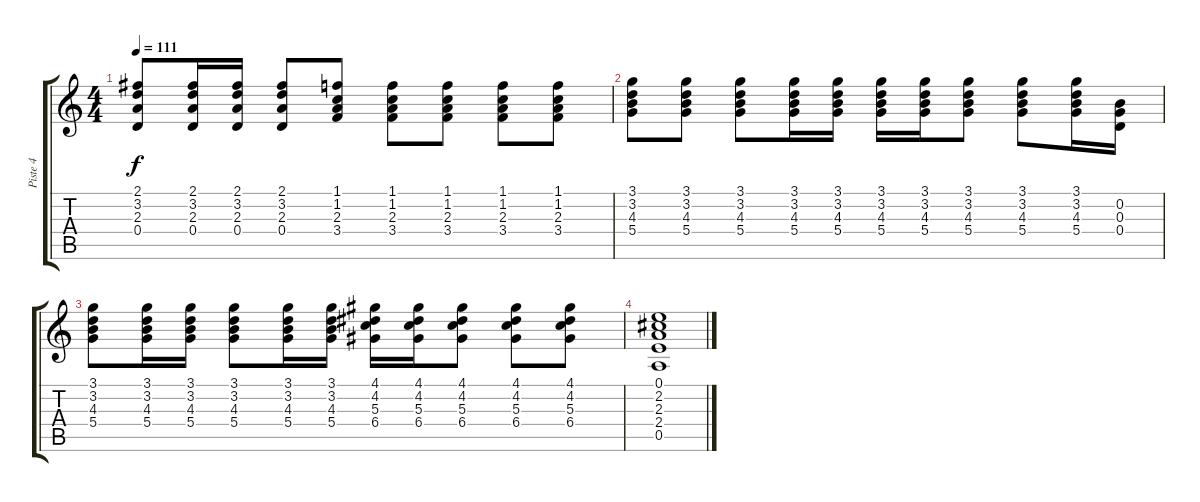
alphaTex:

\track ("Piste 4" "Piste 4") {instrument acousticguitarsteel}
\staff {score tabs}
\tuning (E4 B3 G3 D3 A2 E2) {hide}
\ts (4 4)
\tempo 111
\clef g2
\ks c
(2.1 3.2 2.3 0.4).8{dy f} (2.1 3.2 2.3 0.4).16 (2.1 3.2 2.3 0.4).16 (2.1 3.2 2.3 0.4).8 (1.1 1.2 2.3 3.4).8 (1.1 1.2 2.3 3.4).8 (1.1 1.2 2.3 3.4).8 (1.1 1.2 2.3 3.4).8 (1.1 1.2 2.3 3.4).8 |
(3.1 3.2 4.3 5.4).8 (3.1 3.2 4.3 5.4).8 (3.1 3.2 4.3 5.4).8 (3.1 3.2 4.3 5.4).16 (3.1 3.2 4.3 5.4).16 (3.1 3.2 4.3 5.4).16 (3.1 3.2 4.3 5.4).16 (3.1 3.2 4.3 5.4).8 (3.1 3.2 4.3 5.4).8 (3.1 3.2 4.3 5.4).16 (0.2 0.3 0.4).16 |
(3.1 3.2 4.3 5.4).8 (3.1 3.2 4.3 5.4).16 (3.1 3.2 4.3 5.4).16 (3.1 3.2 4.3 5.4).8 (3.1 3.2 4.3 5.4).16 (3.1 3.2 4.3 5.4).16 (4.1 4.2 5.3 6.4).16 (4.1 4.2 5.3 6.4).16 (4.1 4.2 5.3 6.4).8 (4.1 4.2 5.3 6.4).8 (4.1 4.2 5.3 6.4).8 |
(0.1 2.2 2.3 2.4 0.5).1
